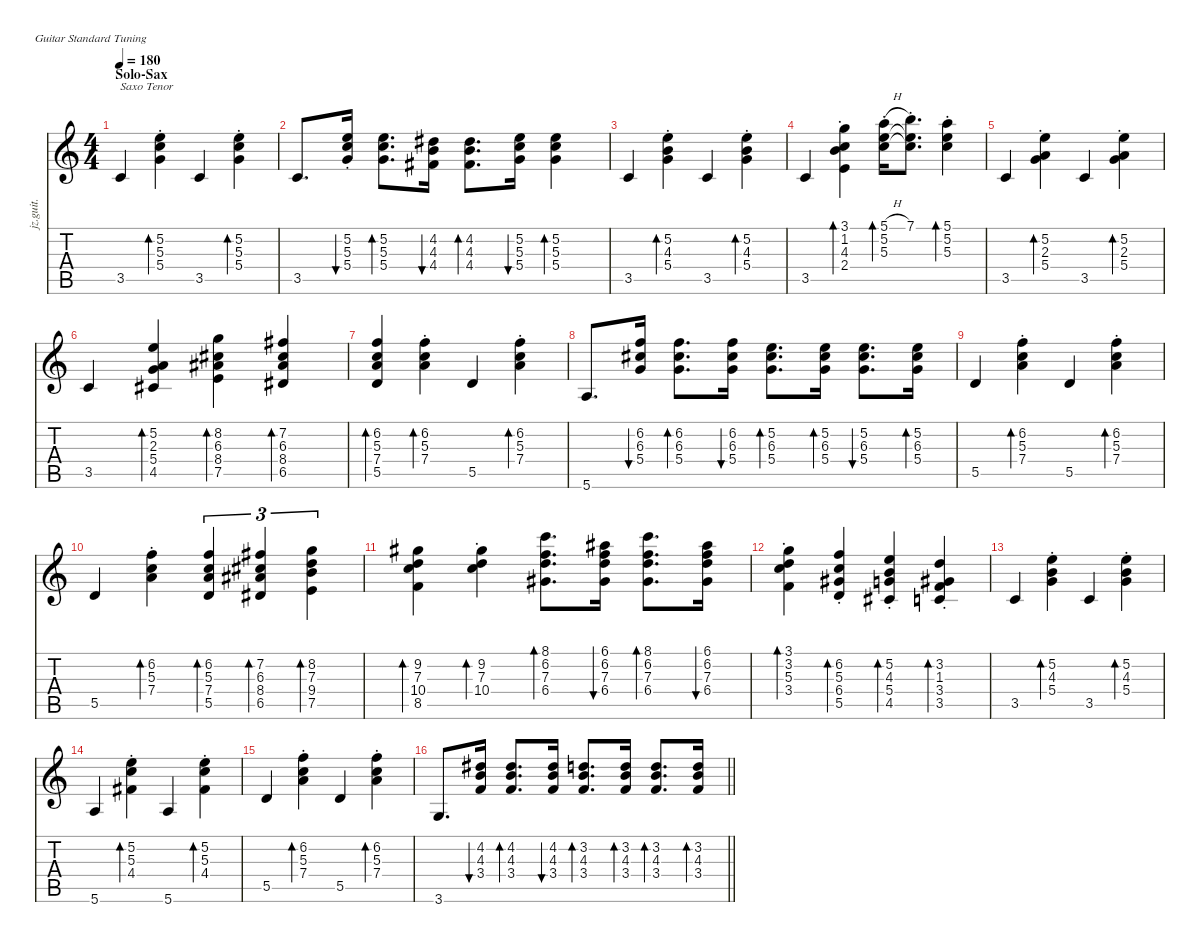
\defaultSystemsLayout 4
\hideDynamics
\bracketExtendMode nobrackets
\otherSystemsTrackNameOrientation horizontal
\track ("Guitarra" "jz.guit.") {instrument electricguitarjazz}
\staff {score tabs}
\tuning (E4 B3 G3 D3 A2 E2)
\ts (4 4)
\section ("" "Solo-Sax")
\tempo 180
\clef g2
\ks c
3.5.4{txt "Saxo Tenor" dy f} (5.2{st} 5.3{st} 5.4{st}).4{bd 60} 3.5.4 (5.2{st} 5.3{st} 5.4{st}).4{bd 60} |
3.5.8{d} (5.2{st} 5.3{st} 5.4{st}).16{bu 60} (5.2 5.3 5.4).8{d bd 60} (4.2{acc #} 4.3 4.4{acc #}).16{bu 60} (4.2{acc #} 4.3 4.4{acc #}).8{d bd 60} (5.2 5.3 5.4).16{bu 60} (5.2 5.3 5.4).4{bd 60} |
3.5.4 (5.2{st} 4.3{st} 5.4{st}).4{bd 60} 3.5.4 (5.2{st} 4.3{st} 5.4{st}).4{bd 60} |
3.5.4 (3.1 1.2{st} 4.3{st} 2.4{st}).4{bd 60} (5.1{h st} 5.2{st} 5.3{st}).16{bd 60} (7.1{st} 5.2{t} 5.3{t}).8{d} (5.1 5.2{st} 5.3{st}).4{bd 60} |
3.5.4 (5.2{st} 2.3{st} 5.4{st}).4{bd 60} 3.5.4 (5.2{st} 2.3{st} 5.4{st}).4{bd 60} |
3.5.4 (5.2 2.3 5.4 4.5{acc #}).4{bd 60} (8.2 6.3{acc #} 8.4{acc #} 7.5).4{bd 60} (7.2{acc #} 6.3{acc #} 8.4{acc #} 6.5{acc #}).4{bd 60} |
(6.2 5.3 7.4 5.5).4{bd 60} (6.2{st} 5.3{st} 7.4{st}).4{bd 60} 5.5.4 (6.2{st} 5.3{st} 7.4{st}).4{bd 60} |
5.6.8{d} (6.2 6.3{acc #} 5.4).16{bu 60} (6.2 6.3{acc #} 5.4).8{d bd 60} (6.2 6.3{acc #} 5.4).16{bu 60} (5.2 6.3{acc #} 5.4).8{d bd 60} (5.2 6.3{acc #} 5.4).16{bd 60} (5.2 6.3{acc #} 5.4).8{d bu 60} (5.2 6.3{acc #} 5.4).16{bd 60} |
5.5.4 (6.2{st} 5.3{st} 7.4{st}).4{bd 60} 5.5.4 (6.2{st} 5.3{st} 7.4{st}).4{bd 60} |
5.5.4 (6.2{st} 5.3{st} 7.4{st}).4{bd 60} (6.2 5.3 7.4 5.5).4{tu (3 2) bd 60} (7.2{acc #} 6.3{acc #} 8.4{acc #} 6.5{acc #}).4{tu (3 2) bd 60} (8.2 7.3 9.4 7.5).4{tu (3 2) bd 60} |
(9.2{acc #} 7.3 10.4 8.5).4{bd 60} (9.2{st acc #} 7.3{st} 10.4{st}).4{bd 60} (8.1 6.2 7.3 6.4{acc #}).8{d bd 60} (6.1{acc #} 6.2 7.3 6.4{acc #}).16{bu 60} (8.1 6.2 7.3 6.4{acc #}).8{d bd 60} (6.1{acc #} 6.2 7.3 6.4{acc #}).16{bu 60} |
(3.1{st} 3.2{st} 5.3{st} 3.4{st}).4{bd 60} (6.2{st} 5.3{st} 6.4{st acc #} 5.5{st}).4{bd 60} (5.2{st} 4.3{st} 5.4{st} 4.5{st acc #}).4{bd 60} (3.2{st} 1.3{st acc #} 3.4{st} 3.5{st}).4{bd 60} |
3.5.4 (5.2{st} 4.3{st} 5.4{st}).4{bd 60} 3.5.4 (5.2{st} 4.3{st} 5.4{st}).4{bd 60} |
5.6.4 (5.2{st} 5.3{st} 4.4{st acc #}).4{bd 60} 5.6.4 (5.2{st} 5.3{st} 4.4{st acc #}).4{bd 60} |
5.5.4 (6.2{st} 5.3{st} 7.4{st}).4{bd 60} 5.5.4 (6.2{st} 5.3{st} 7.4{st}).4{bd 60} |
\barLineRight lightlight
3.6.8{d} (4.2{acc #} 4.3 3.4).16{bu 60} (4.2{acc #} 4.3 3.4).8{d bd 60} (4.2{acc #} 4.3 3.4).16{bu 60} (3.2 4.3 3.4).8{d bd 60} (3.2 4.3 3.4).16{bd 60} (3.2 4.3 3.4).8{d bd 60} (3.2 4.3 3.4).16{bd 60}
